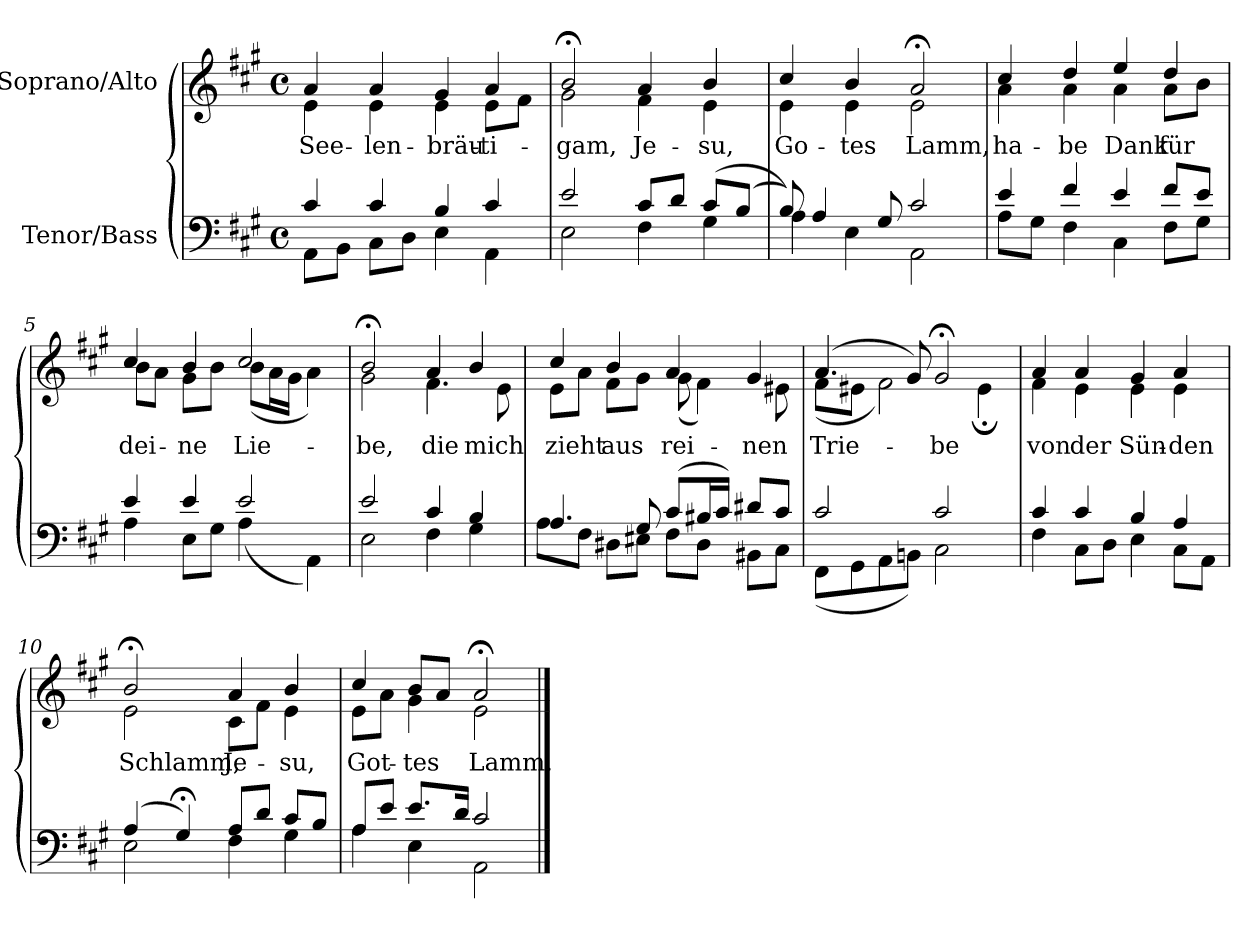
**kern	**kern	**text
*part2	*part1	*part1
*staff2	*staff1	*staff1
*I"Tenor/Bass	*I"Soprano/Alto	*
*clefF4	*clefG2	*
*k[f#c#g#]	*k[f#c#g#]	*
*M4/4	*M4/4	*
*met(c)	*met(c)	*
=1	=1	=1
*^	*	*
!	!	!	!LO:LY:b
*	*	*^	*
4c#/	8AA\L	4a/	4e\	See-
.	8BB\J	.	.	.
!	!	!	!	!LO:LY:b
4c#/	8C#\L	4a/	4e\	-len-
.	8D\J	.	.	.
!	!	!	!	!LO:LY:b
4B/	4E\	4g#/	4e\	-bräu-
!	!	!	!	!LO:LY:b
4c#/	4AA\	4a/	8e\L	-ti-
.	.	.	8f#\J	.
=2	=2	=2	=2	=2
!	!	!	!	!LO:LY:b
2e/	2E\	2b;</	2g#\	-gam,
!	!	!	!	!LO:LY:b
8c#/L	4F#\	4a/	4f#\	Je-
8d/J	.	.	.	.
!	!	!	!	!LO:LY:b
(8c#/L	4G#\	4b/	4e\	-su,
(8B/J	.	.	.	.
=3	=3	=3	=3	=3
!	!	!	!	!LO:LY:b
8B/))	4A\	4cc#/	4e\	Go-
4A/	.	.	.	.
!	!	!	!	!LO:LY:b
.	4E\	4b/	4e\	-tes
8G#/	.	.	.	.
!	!	!	!	!LO:LY:b
2c#/	2AA\	2a;</	2e\	Lamm,
!!LO:LB:g=z	!!
=4	=4	=4	=4	=4
!	!	!	!	!LO:LY:b
4e/	8A\L	4cc#/	4a\	ha-
.	8G#\J	.	.	.
!	!	!	!	!LO:LY:b
4f#/	4F#\	4dd/	4a\	-be
!	!	!	!	!LO:LY:b
4e/	4C#\	4ee/	4a\	Dank
!	!	!	!	!LO:LY:b
8f#/L	8F#\L	4dd/	8a\L	für
8e/J	8G#\J	.	8b\J	.
=5	=5	=5	=5	=5
!	!	!	!	!LO:LY:b
4e/	4A\	4cc#/	8b\L	dei-
.	.	.	8a\J	.
!	!	!	!	!LO:LY:b
4e/	8E\L	4b/	8g#\L	-ne
.	8G#\J	.	8b\J	.
!	!	!	!	!LO:LY:b
2e/	(4A\	2cc#/	(8b\L	Lie-
.	.	.	16a\L	.
.	.	.	16g#\JJ	.
.	4AA\)	.	4a\)	.
=6	=6	=6	=6	=6
!	!	!	!	!LO:LY:b
2e/	2E\	2b;</	2g#\	-be,
!	!	!	!	!LO:LY:b
4c#/	4F#\	4a/	4.f#\	die
!	!	!	!	!LO:LY:b
4B/	4G#\	4b/	.	mich
.	.	.	8e\	.
=7	=7	=7	=7	=7
!	!	!	!	!LO:LY:b
4.A/	8A\L	4cc#/	8e\L	zieht
.	8F#\J	.	8a\J	.
!	!	!	!	!LO:LY:b
.	8D#X\L	4b/	8f#\L	aus
8G#/	8E#X\J	.	8g#\J	.
!	!	!	!	!LO:LY:b
(8c#/L	8F#\L	4a/	(8g#\	rei-
16B#X/L	8D#\J	.	4f#\)	.
16c#/JJ)	.	.	.	.
!	!	!	!	!LO:LY:b
8d#X/L	8BB#X\L	4g#/	.	-nen
8c#/J	8C#\J	.	8e#X\	.
!!LO:LB:g=z	!!
=8	=8	=8	=8	=8
!	!	!	!	!LO:LY:b
2c#/	(8FF#\L	(4.a/	(8f#\L	Trie-
.	8GG#\	.	8e#X\J	.
.	8AA\	.	2f#\)	.
.	8BBn\J)	8g#/)	.	.
!	!	!	!	!LO:LY:b
2c#/	2C#\	2g#;</	.	-be
.	.	.	4e#;\	.
=9	=9	=9	=9	=9
!	!	!	!	!LO:LY:b
4c#/	4F#\	4a/	4f#\	von
!	!	!	!	!LO:LY:b
4c#/	8C#\L	4a/	4e\	der
.	8D\J	.	.	.
!	!	!	!	!LO:LY:b
4B/	4E\	4g#/	4e\	Sün-
!	!	!	!	!LO:LY:b
4A/	8C#\L	4a/	4e\	-den
.	8AA\J	.	.	.
=10	=10	=10	=10	=10
!	!	!	!	!LO:LY:b
(4A/	2E\	2b;</	2e\	Schlamm,
4G#;</)	.	.	.	.
!	!	!	!	!LO:LY:b
8A/L	4F#\	4a/	8c#\L	Je-
8d/J	.	.	8f#\J	.
!	!	!	!	!LO:LY:b
8c#/L	4G#\	4b/	4e\	-su,
8B/J	.	.	.	.
=11	=11	=11	=11	=11
!	!	!	!	!LO:LY:b
8A/L	4A\	4cc#/	8e\L	Got-
8e/J	.	.	8a\J	.
!	!	!	!	!LO:LY:b
8.e/L	4E\	8b/L	4g#\	-tes
.	.	8a/J	.	.
16d/Jk	.	.	.	.
!	!	!	!	!LO:LY:b
2c#/	2AA\	2a;</	2e\	Lamm.
*v	*v	*	*	*
*	*v	*v	*
==	==	==
*-	*-	*-
